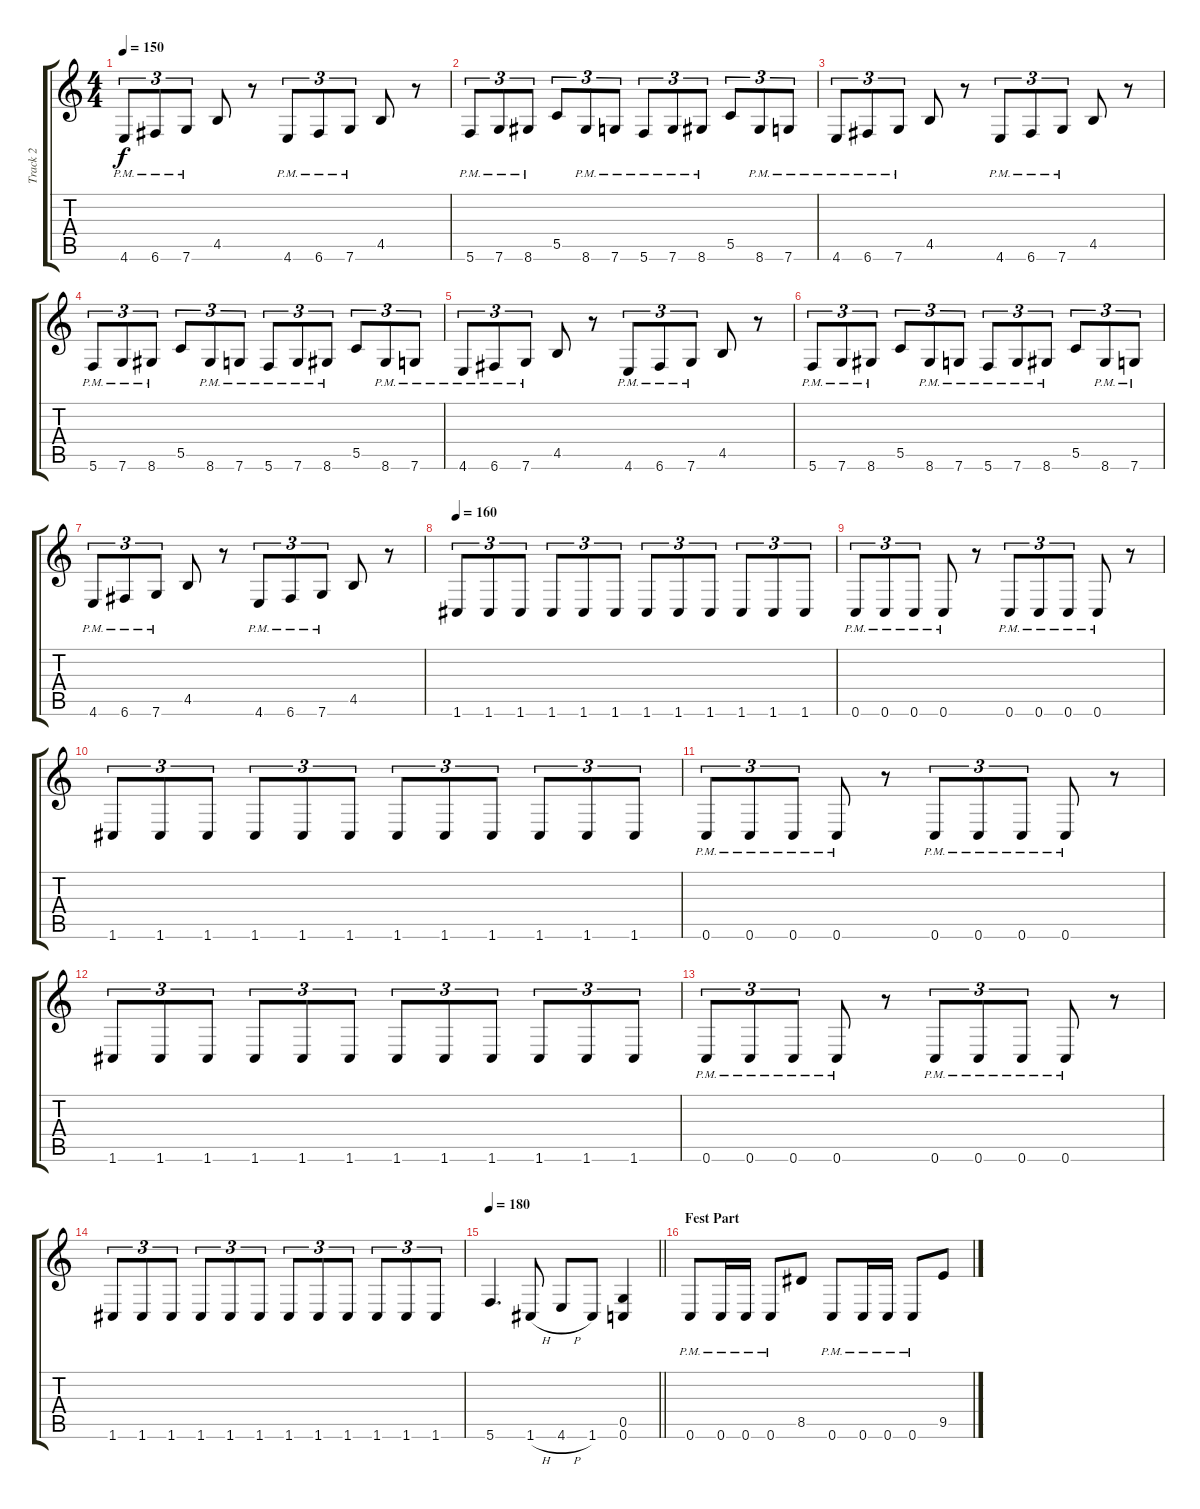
\track ("Track 2" "Track 2") {instrument overdrivenguitar}
\staff {score tabs}
\tuning (D4 A3 F3 C3 G2 C2) {hide}
\ts (4 4)
\tempo 150
\clef g2
\ks c
4.6{pm}.8{tu (3 2) dy f} 6.6{pm}.8{tu (3 2)} 7.6{pm}.8{tu (3 2)} 4.5.8 r.8 4.6{pm}.8{tu (3 2)} 6.6{pm}.8{tu (3 2)} 7.6{pm}.8{tu (3 2)} 4.5.8 r.8 |
5.6{pm}.8{tu (3 2)} 7.6{pm}.8{tu (3 2)} 8.6{pm}.8{tu (3 2)} 5.5.8{tu (3 2)} 8.6{pm}.8{tu (3 2)} 7.6{pm}.8{tu (3 2)} 5.6{pm}.8{tu (3 2)} 7.6{pm}.8{tu (3 2)} 8.6{pm}.8{tu (3 2)} 5.5.8{tu (3 2)} 8.6{pm}.8{tu (3 2)} 7.6{pm}.8{tu (3 2)} |
4.6{pm}.8{tu (3 2)} 6.6{pm}.8{tu (3 2)} 7.6{pm}.8{tu (3 2)} 4.5.8 r.8 4.6{pm}.8{tu (3 2)} 6.6{pm}.8{tu (3 2)} 7.6{pm}.8{tu (3 2)} 4.5.8 r.8 |
5.6{pm}.8{tu (3 2)} 7.6{pm}.8{tu (3 2)} 8.6{pm}.8{tu (3 2)} 5.5.8{tu (3 2)} 8.6{pm}.8{tu (3 2)} 7.6{pm}.8{tu (3 2)} 5.6{pm}.8{tu (3 2)} 7.6{pm}.8{tu (3 2)} 8.6{pm}.8{tu (3 2)} 5.5.8{tu (3 2)} 8.6{pm}.8{tu (3 2)} 7.6{pm}.8{tu (3 2)} |
4.6{pm}.8{tu (3 2)} 6.6{pm}.8{tu (3 2)} 7.6{pm}.8{tu (3 2)} 4.5.8 r.8 4.6{pm}.8{tu (3 2)} 6.6{pm}.8{tu (3 2)} 7.6{pm}.8{tu (3 2)} 4.5.8 r.8 |
5.6{pm}.8{tu (3 2)} 7.6{pm}.8{tu (3 2)} 8.6{pm}.8{tu (3 2)} 5.5.8{tu (3 2)} 8.6{pm}.8{tu (3 2)} 7.6{pm}.8{tu (3 2)} 5.6{pm}.8{tu (3 2)} 7.6{pm}.8{tu (3 2)} 8.6{pm}.8{tu (3 2)} 5.5.8{tu (3 2)} 8.6{pm}.8{tu (3 2)} 7.6{pm}.8{tu (3 2)} |
4.6{pm}.8{tu (3 2)} 6.6{pm}.8{tu (3 2)} 7.6{pm}.8{tu (3 2)} 4.5.8 r.8 4.6{pm}.8{tu (3 2)} 6.6{pm}.8{tu (3 2)} 7.6{pm}.8{tu (3 2)} 4.5.8 r.8 |
\tempo 160
1.6.8{tu (3 2)} 1.6.8{tu (3 2)} 1.6.8{tu (3 2)} 1.6.8{tu (3 2)} 1.6.8{tu (3 2)} 1.6.8{tu (3 2)} 1.6.8{tu (3 2)} 1.6.8{tu (3 2)} 1.6.8{tu (3 2)} 1.6.8{tu (3 2)} 1.6.8{tu (3 2)} 1.6.8{tu (3 2)} |
0.6{pm}.8{tu (3 2)} 0.6{pm}.8{tu (3 2)} 0.6{pm}.8{tu (3 2)} 0.6{pm}.8 r.8 0.6{pm}.8{tu (3 2)} 0.6{pm}.8{tu (3 2)} 0.6{pm}.8{tu (3 2)} 0.6{pm}.8 r.8 |
1.6.8{tu (3 2)} 1.6.8{tu (3 2)} 1.6.8{tu (3 2)} 1.6.8{tu (3 2)} 1.6.8{tu (3 2)} 1.6.8{tu (3 2)} 1.6.8{tu (3 2)} 1.6.8{tu (3 2)} 1.6.8{tu (3 2)} 1.6.8{tu (3 2)} 1.6.8{tu (3 2)} 1.6.8{tu (3 2)} |
0.6{pm}.8{tu (3 2)} 0.6{pm}.8{tu (3 2)} 0.6{pm}.8{tu (3 2)} 0.6{pm}.8 r.8 0.6{pm}.8{tu (3 2)} 0.6{pm}.8{tu (3 2)} 0.6{pm}.8{tu (3 2)} 0.6{pm}.8 r.8 |
1.6.8{tu (3 2)} 1.6.8{tu (3 2)} 1.6.8{tu (3 2)} 1.6.8{tu (3 2)} 1.6.8{tu (3 2)} 1.6.8{tu (3 2)} 1.6.8{tu (3 2)} 1.6.8{tu (3 2)} 1.6.8{tu (3 2)} 1.6.8{tu (3 2)} 1.6.8{tu (3 2)} 1.6.8{tu (3 2)} |
0.6{pm}.8{tu (3 2)} 0.6{pm}.8{tu (3 2)} 0.6{pm}.8{tu (3 2)} 0.6{pm}.8 r.8 0.6{pm}.8{tu (3 2)} 0.6{pm}.8{tu (3 2)} 0.6{pm}.8{tu (3 2)} 0.6{pm}.8 r.8 |
1.6.8{tu (3 2)} 1.6.8{tu (3 2)} 1.6.8{tu (3 2)} 1.6.8{tu (3 2)} 1.6.8{tu (3 2)} 1.6.8{tu (3 2)} 1.6.8{tu (3 2)} 1.6.8{tu (3 2)} 1.6.8{tu (3 2)} 1.6.8{tu (3 2)} 1.6.8{tu (3 2)} 1.6.8{tu (3 2)} |
\tempo 180
\barLineRight lightlight
5.6.4{d} 1.6{h}.8 4.6{h}.8 1.6.8 (0.5 0.6).4 |
\section ("" "Fest Part")
0.6{pm}.8 0.6{pm}.16 0.6{pm}.16 0.6{pm}.8 8.5.8 0.6{pm}.8 0.6{pm}.16 0.6{pm}.16 0.6{pm}.8 9.5.8
